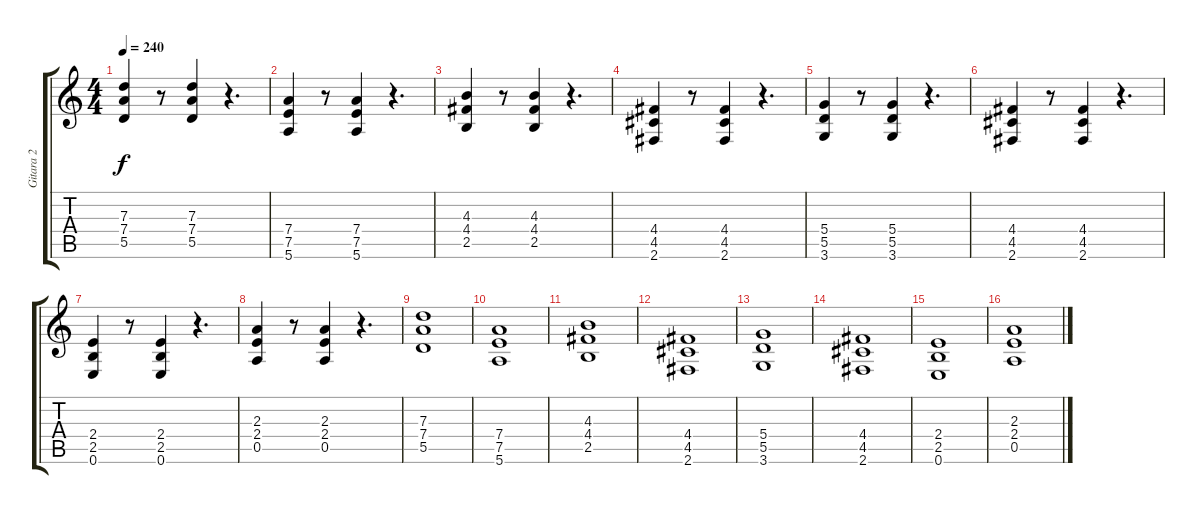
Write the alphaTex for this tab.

\track ("Gitara 2" "Gitara 2") {instrument distortionguitar}
\staff {score tabs}
\tuning (E4 B3 G3 D3 A2 E2) {hide}
\ts (4 4)
\tempo 240
\clef g2
\ks c
(7.3 7.4 5.5).4{dy f} r.8 (7.3 7.4 5.5).4 r.4{d} |
(7.4 7.5 5.6).4 r.8 (7.4 7.5 5.6).4 r.4{d} |
(4.3 4.4 2.5).4 r.8 (4.3 4.4 2.5).4 r.4{d} |
(4.4 4.5 2.6).4 r.8 (4.4 4.5 2.6).4 r.4{d} |
(5.4 5.5 3.6).4 r.8 (5.4 5.5 3.6).4 r.4{d} |
(4.4 4.5 2.6).4 r.8 (4.4 4.5 2.6).4 r.4{d} |
(2.4 2.5 0.6).4 r.8 (2.4 2.5 0.6).4 r.4{d} |
(2.3 2.4 0.5).4 r.8 (2.3 2.4 0.5).4 r.4{d} |
(7.3 7.4 5.5).1 |
(7.4 7.5 5.6).1 |
(4.3 4.4 2.5).1 |
(4.4 4.5 2.6).1 |
(5.4 5.5 3.6).1 |
(4.4 4.5 2.6).1 |
(2.4 2.5 0.6).1 |
(2.3 2.4 0.5).1
